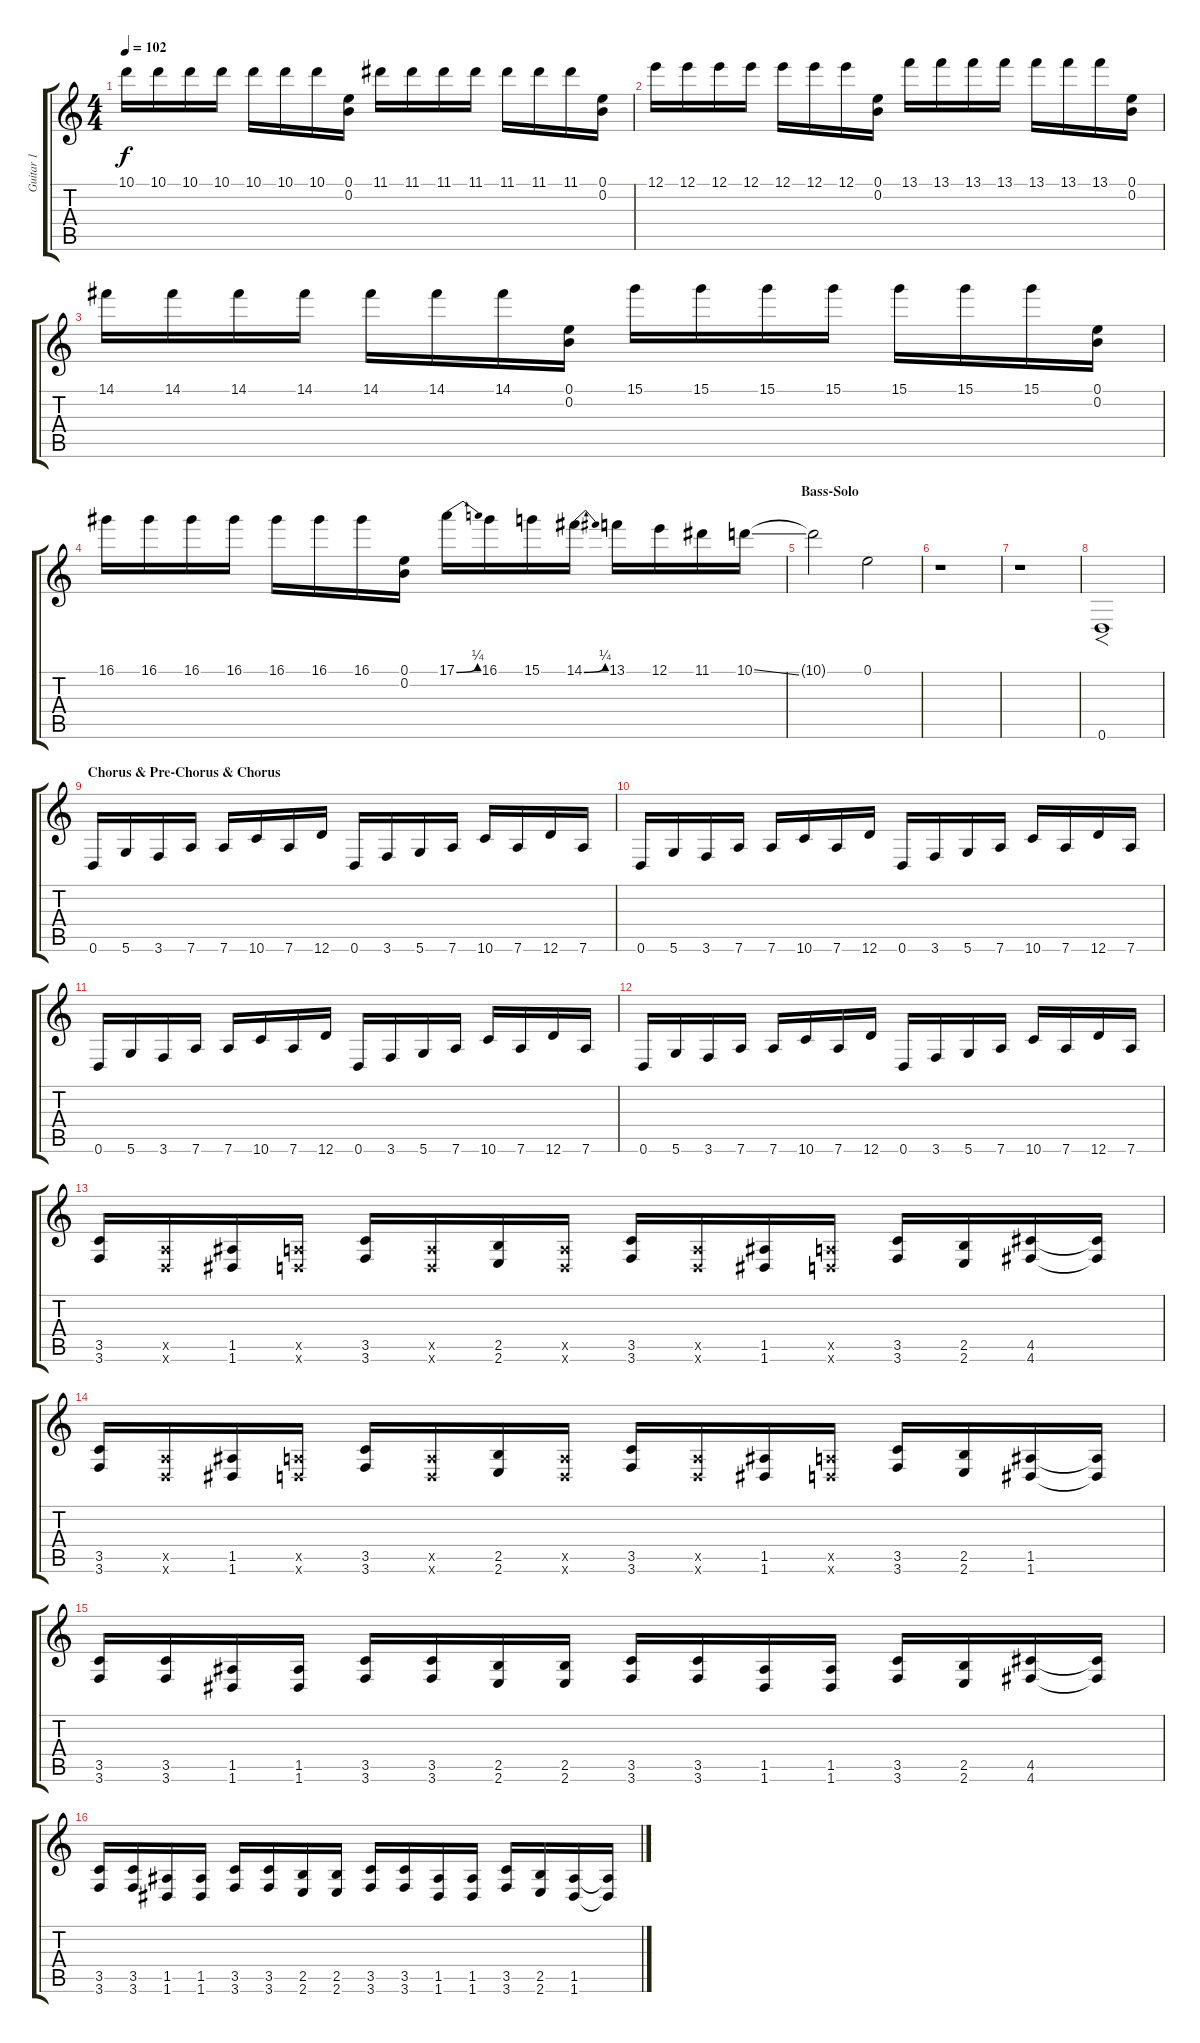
\track ("Guitar 1" "Guitar 1") {instrument overdrivenguitar}
\staff {score tabs}
\tuning (E4 B3 G3 D3 A2 D2) {hide}
\ts (4 4)
\tempo 102
\clef g2
\ks c
10.1.16{dy f} 10.1.16 10.1.16 10.1.16 10.1.16 10.1.16 10.1.16 (0.1 0.2).16 11.1.16 11.1.16 11.1.16 11.1.16 11.1.16 11.1.16 11.1.16 (0.1 0.2).16 |
12.1.16 12.1.16 12.1.16 12.1.16 12.1.16 12.1.16 12.1.16 (0.1 0.2).16 13.1.16 13.1.16 13.1.16 13.1.16 13.1.16 13.1.16 13.1.16 (0.1 0.2).16 |
14.1.16 14.1.16 14.1.16 14.1.16 14.1.16 14.1.16 14.1.16 (0.1 0.2).16 15.1.16 15.1.16 15.1.16 15.1.16 15.1.16 15.1.16 15.1.16 (0.1 0.2).16 |
16.1.16 16.1.16 16.1.16 16.1.16 16.1.16 16.1.16 16.1.16 (0.1 0.2).16 17.1{be (bend 0 0 60 1)}.16 16.1.16 15.1.16 14.1{be (bend 0 0 60 1)}.16 13.1.16 12.1.16 11.1.16 10.1{ss}.16 |
\section ("" "Bass-Solo")
10.1{t}.2 0.1.2 |
r.1 |
r.1 |
0.6.1{f} |
\section ("" "Chorus & Pre-Chorus & Chorus")
0.6.16 5.6.16 3.6.16 7.6.16 7.6.16 10.6.16 7.6.16 12.6.16 0.6.16 3.6.16 5.6.16 7.6.16 10.6.16 7.6.16 12.6.16 7.6.16 |
0.6.16 5.6.16 3.6.16 7.6.16 7.6.16 10.6.16 7.6.16 12.6.16 0.6.16 3.6.16 5.6.16 7.6.16 10.6.16 7.6.16 12.6.16 7.6.16 |
0.6.16 5.6.16 3.6.16 7.6.16 7.6.16 10.6.16 7.6.16 12.6.16 0.6.16 3.6.16 5.6.16 7.6.16 10.6.16 7.6.16 12.6.16 7.6.16 |
0.6.16 5.6.16 3.6.16 7.6.16 7.6.16 10.6.16 7.6.16 12.6.16 0.6.16 3.6.16 5.6.16 7.6.16 10.6.16 7.6.16 12.6.16 7.6.16 |
(3.5 3.6).16 (0.5{x} 0.6{x}).16 (1.5 1.6).16 (0.5{x} 0.6{x}).16 (3.5 3.6).16 (0.5{x} 0.6{x}).16 (2.5 2.6).16 (0.5{x} 0.6{x}).16 (3.5 3.6).16 (0.5{x} 0.6{x}).16 (1.5 1.6).16 (0.5{x} 0.6{x}).16 (3.5 3.6).16 (2.5 2.6).16 (4.5 4.6).16 (4.5{t} 4.6{t}).16 |
(3.5 3.6).16 (0.5{x} 0.6{x}).16 (1.5 1.6).16 (0.5{x} 0.6{x}).16 (3.5 3.6).16 (0.5{x} 0.6{x}).16 (2.5 2.6).16 (0.5{x} 0.6{x}).16 (3.5 3.6).16 (0.5{x} 0.6{x}).16 (1.5 1.6).16 (0.5{x} 0.6{x}).16 (3.5 3.6).16 (2.5 2.6).16 (1.5 1.6).16 (1.5{t} 1.6{t}).16 |
(3.5 3.6).16 (3.5 3.6).16 (1.5 1.6).16 (1.5 1.6).16 (3.5 3.6).16 (3.5 3.6).16 (2.5 2.6).16 (2.5 2.6).16 (3.5 3.6).16 (3.5 3.6).16 (1.5 1.6).16 (1.5 1.6).16 (3.5 3.6).16 (2.5 2.6).16 (4.5 4.6).16 (4.5{t} 4.6{t}).16 |
(3.5 3.6).16 (3.5 3.6).16 (1.5 1.6).16 (1.5 1.6).16 (3.5 3.6).16 (3.5 3.6).16 (2.5 2.6).16 (2.5 2.6).16 (3.5 3.6).16 (3.5 3.6).16 (1.5 1.6).16 (1.5 1.6).16 (3.5 3.6).16 (2.5 2.6).16 (1.5 1.6).16 (1.5{t} 1.6{t}).16
